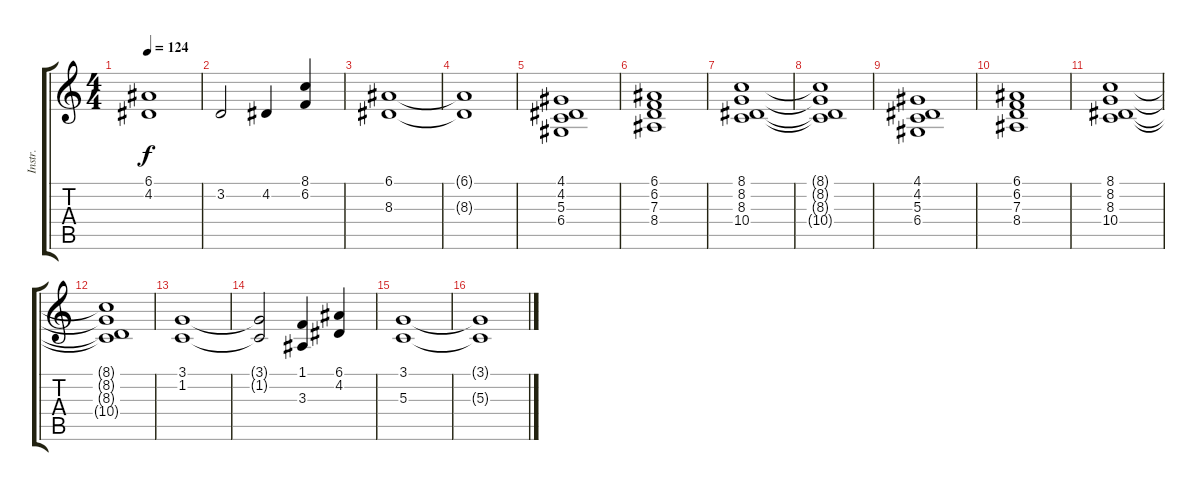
\track ("Instr." "Instr.") {instrument lead2sawtooth}
\staff {score tabs}
\tuning (E4 B3 G3 D3 A2 E2) {hide}
\ts (4 4)
\tempo 124
\clef g2
\ks c
(6.1 4.2).1{dy f} |
3.2.2 4.2.4 (8.1 6.2).4 |
(6.1 8.3).1 |
(6.1{t} 8.3{t}).1 |
(4.1 4.2 5.3 6.4).1 |
(6.1 6.2 7.3 8.4).1 |
(8.1 8.2 8.3 10.4).1 |
(8.1{t} 8.2{t} 8.3{t} 10.4{t}).1 |
(4.1 4.2 5.3 6.4).1 |
(6.1 6.2 7.3 8.4).1 |
(8.1 8.2 8.3 10.4).1 |
(8.1{t} 8.2{t} 8.3{t} 10.4{t}).1 |
(3.1 1.2).1 |
(3.1{t} 1.2{t}).2 (1.1 3.3).4 (6.1 4.2).4 |
(3.1 5.3).1 |
(3.1{t} 5.3{t}).1
